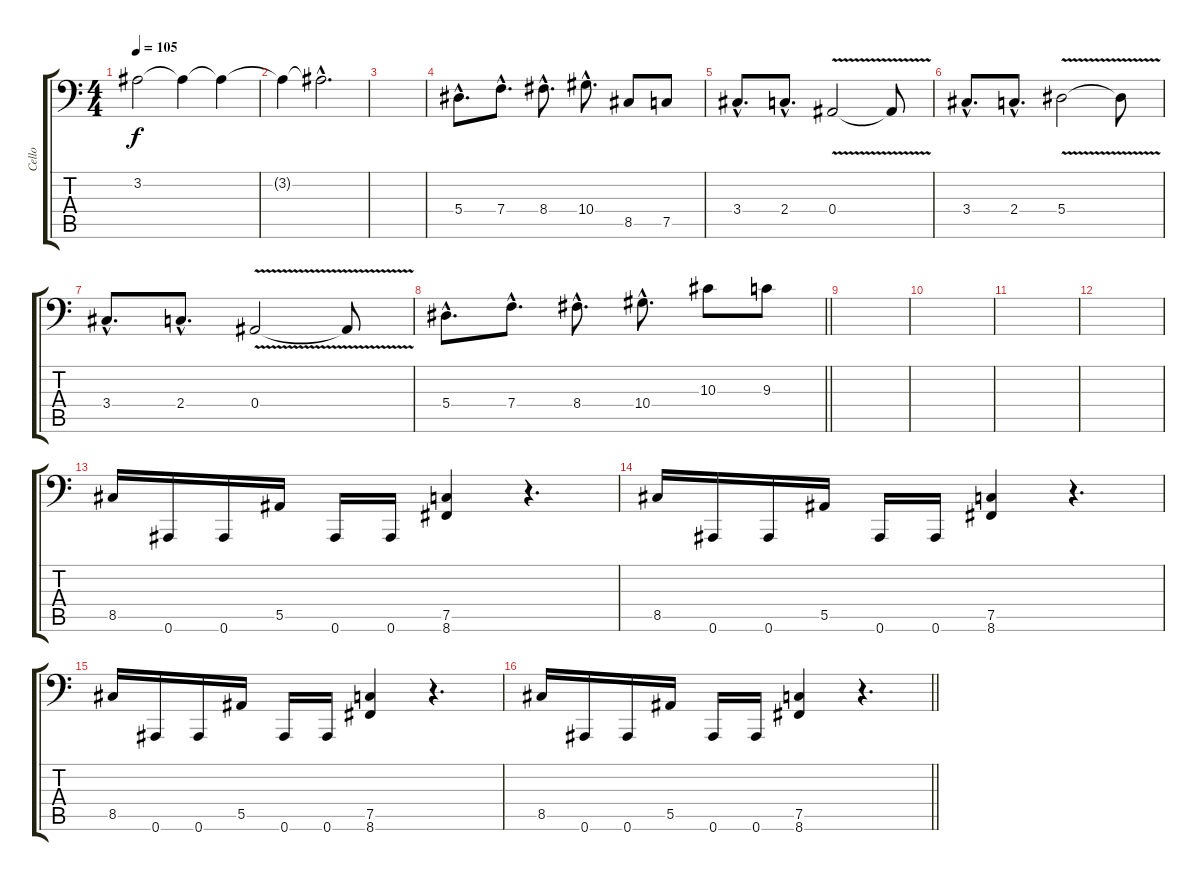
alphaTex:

\track ("Cello" "Cello") {instrument cello}
\staff {score tabs}
\tuning (C4 G3 Eb3 Bb2 F2 Bb1) {hide}
\ts (4 4)
\tempo 105
\clef f4
\ks c
3.2.2{dy f volume 9} 3.2{t}.4 3.2{t}.4{volume 5} |
3.2{t}.4 3.2{hac t}.2{d} |
|
5.4{hac}.8{d volume 13} 7.4{hac}.8{d} 8.4{hac}.8{d} 10.4{hac}.8{d} 8.5.8 7.5.8 |
3.4{hac}.8{d} 2.4{hac}.8{d} 0.4{v}.2 0.4{t}.8 |
3.4{hac}.8{d} 2.4{hac}.8{d} 5.4{v}.2 5.4{t}.8 |
3.4{hac}.8{d} 2.4{hac}.8{d} 0.4{v}.2 0.4{t}.8 |
\barLineRight lightlight
5.4{hac}.8{d volume 16} 7.4{hac}.8{d} 8.4{hac}.8{d} 10.4{hac}.8{d} 10.3.8 9.3.8 |
|
|
|
|
8.5.16{volume 11} 0.6.16 0.6.16 5.5.16 0.6.16 0.6.16 (7.5 8.6).4 r.4{d} |
8.5.16 0.6.16 0.6.16 5.5.16 0.6.16 0.6.16 (7.5 8.6).4 r.4{d} |
8.5.16 0.6.16 0.6.16 5.5.16 0.6.16 0.6.16 (7.5 8.6).4 r.4{d} |
\barLineRight lightlight
8.5.16 0.6.16 0.6.16 5.5.16 0.6.16 0.6.16 (7.5 8.6).4 r.4{d}
